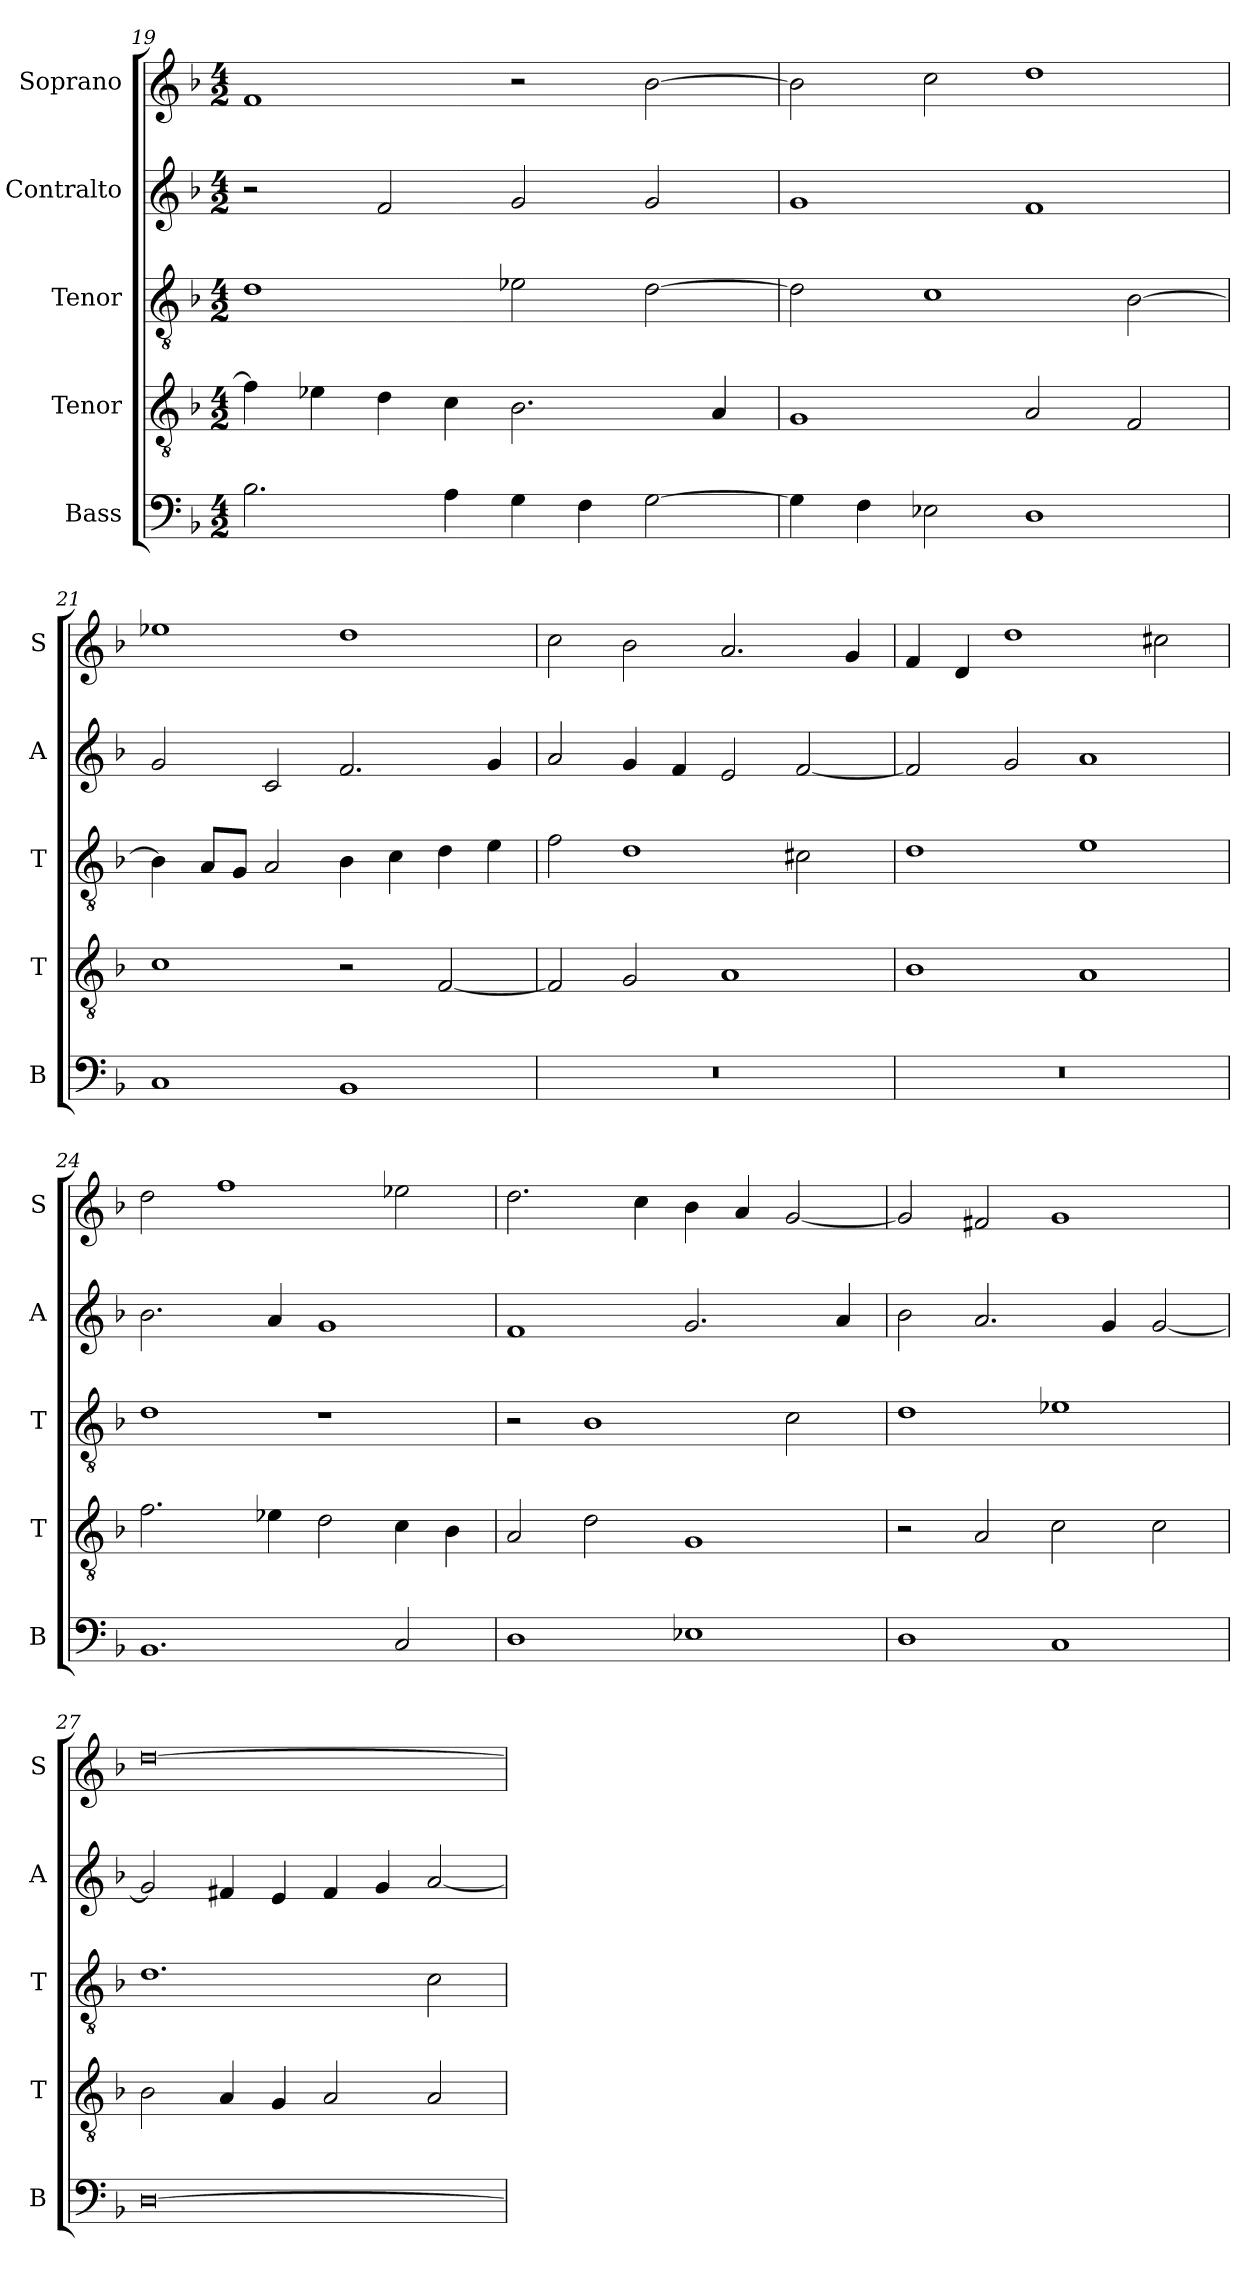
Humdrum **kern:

**kern	**kern	**kern	**kern	**kern
*part5	*part4	*part3	*part2	*part1
*staff5	*staff4	*staff3	*staff2	*staff1
*I"Bass	*I"Tenor	*I"Tenor	*I"Contralto	*I"Soprano
*I'B	*I'T	*I'T	*I'A	*I'S
*clefF4	*clefGv2	*clefGv2	*clefG2	*clefG2
*k[b-]	*k[b-]	*k[b-]	*k[b-]	*k[b-]
*G:dor	*G:dor	*G:dor	*G:dor	*G:dor
*M4/2	*M4/2	*M4/2	*M4/2	*M4/2
=19	=19	=19	=19	=19
2.B-	4f]	1d	2r	1f
.	4e-X	.	.	.
.	4d	.	2f	.
4A	4c	.	.	.
4G	2.B-	2e-X	2g	2r
4F	.	.	.	.
[2G	.	[2d	2g	[2b-
.	4A	.	.	.
=20	=20	=20	=20	=20
4G]	1G	2d]	1g	2b-]
4F	.	.	.	.
2E-X	.	1c	.	2cc
1D	2A	.	1f	1dd
.	2F	[2B-	.	.
=21	=21	=21	=21	=21
1C	1c	4B-]	2g	1ee-X
.	.	8A/L	.	.
.	.	8G/J	.	.
.	.	2A	2c	.
1BB-	2r	4B-	2.f	1dd
.	.	4c	.	.
.	[2F	4d	.	.
.	.	4e	4g	.
=22	=22	=22	=22	=22
0r	2F]	2f	2a	2cc
.	2G	1d	4g	2b-
.	.	.	4f	.
.	1A	.	2e	2.a
.	.	2c#X	[2f	.
.	.	.	.	4g
=23	=23	=23	=23	=23
0r	1B-	1d	2f]	4f
.	.	.	.	4d
.	.	.	2g	1dd
.	1A	1e	1a	.
.	.	.	.	2cc#X
=24	=24	=24	=24	=24
1.BB-	2.f	1d	2.b-	2dd
.	.	.	.	1ff
.	4e-X	.	4a	.
.	2d	1r	1g	.
2C	4c	.	.	2ee-X
.	4B-	.	.	.
=25	=25	=25	=25	=25
1D	2A	2r	1f	2.dd
.	2d	1B-	.	.
.	.	.	.	4cc
1E-X	1G	.	2.g	4b-
.	.	.	.	4a
.	.	2c	.	[2g
.	.	.	4a	.
=26	=26	=26	=26	=26
1D	2r	1d	2b-	2g]
.	2A	.	2.a	2f#X
1C	2c	1e-X	.	1g
.	.	.	4g	.
.	2c	.	[2g	.
=27	=27	=27	=27	=27
[0D	2B-	1.d	2g]	[0dd
.	4A	.	4f#X	.
.	4G	.	4e	.
.	2A	.	4f#	.
.	.	.	4g	.
.	2A	2c	[2a	.
=	=	=	=	=
*-	*-	*-	*-	*-
